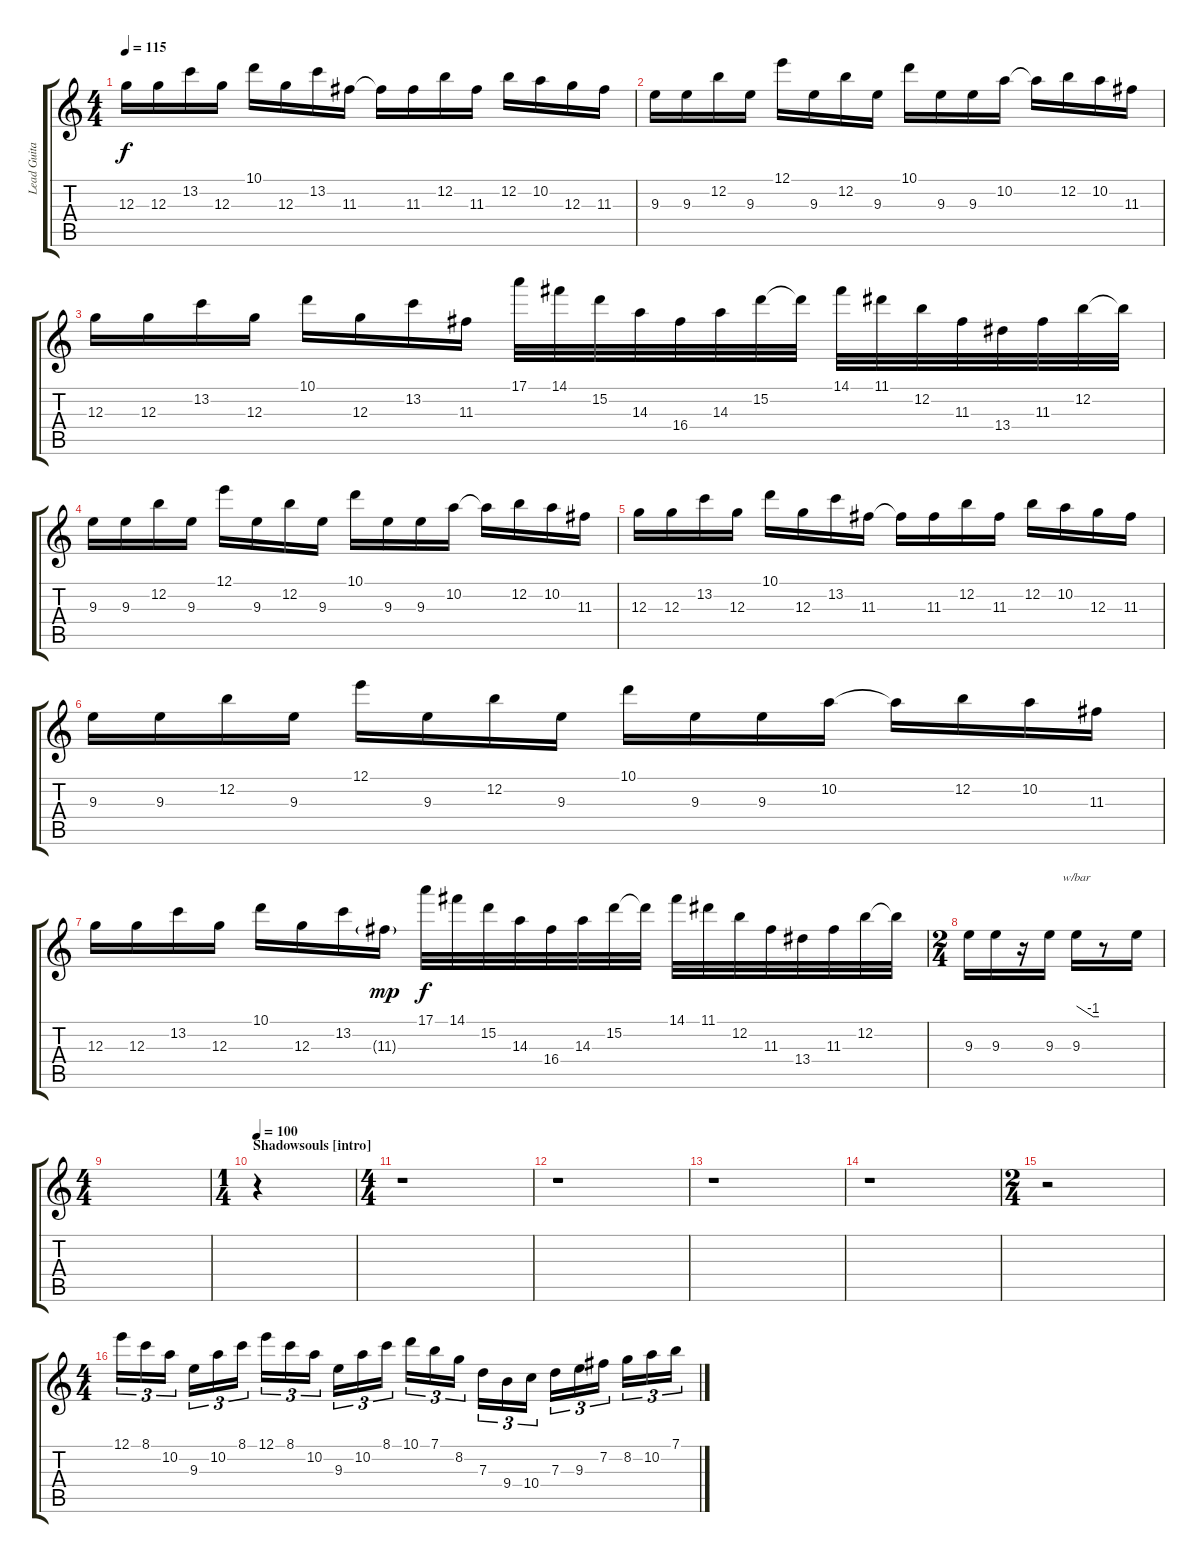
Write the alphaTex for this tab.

\track ("Lead Guitar" "Lead Guita") {instrument overdrivenguitar}
\staff {score tabs}
\tuning (E4 B3 G3 D3 A2 D2) {hide}
\ts (4 4)
\tempo 115
\clef g2
\ks c
12.3.16{dy f} 12.3.16 13.2.16 12.3.16 10.1.16 12.3.16 13.2.16 11.3.16 11.3{t}.16 11.3.16 12.2.16 11.3.16 12.2.16 10.2.16 12.3.16 11.3.16 |
9.3.16 9.3.16 12.2.16 9.3.16 12.1.16 9.3.16 12.2.16 9.3.16 10.1.16 9.3.16 9.3.16 10.2.16 10.2{t}.16 12.2.16 10.2.16 11.3.16 |
12.3.16 12.3.16 13.2.16 12.3.16 10.1.16 12.3.16 13.2.16 11.3.16 17.1.32 14.1.32 15.2.32 14.3.32 16.4.32 14.3.32 15.2.32 15.2{t}.32 14.1.32 11.1.32 12.2.32 11.3.32 13.4.32 11.3.32 12.2.32 12.2{t}.32 |
9.3.16 9.3.16 12.2.16 9.3.16 12.1.16 9.3.16 12.2.16 9.3.16 10.1.16 9.3.16 9.3.16 10.2.16 10.2{t}.16 12.2.16 10.2.16 11.3.16 |
12.3.16 12.3.16 13.2.16 12.3.16 10.1.16 12.3.16 13.2.16 11.3.16 11.3{t}.16 11.3.16 12.2.16 11.3.16 12.2.16 10.2.16 12.3.16 11.3.16 |
9.3.16 9.3.16 12.2.16 9.3.16 12.1.16 9.3.16 12.2.16 9.3.16 10.1.16 9.3.16 9.3.16 10.2.16 10.2{t}.16 12.2.16 10.2.16 11.3.16 |
12.3.16 12.3.16 13.2.16 12.3.16 10.1.16 12.3.16 13.2.16 11.3{g}.16{dy mp} 17.1.32{dy f} 14.1.32 15.2.32 14.3.32 16.4.32 14.3.32 15.2.32 15.2{t}.32 14.1.32 11.1.32 12.2.32 11.3.32 13.4.32 11.3.32 12.2.32 12.2{t}.32 |
\ts (2 4)
9.3.16 9.3.16 r.16 9.3.16 9.3.16{tbe (custom default 0 0 45 -4 60 -4)} r.8 9.3{t}.16 |
\ts (4 4)
|
\ts (1 4)
\section ("" "Shadowsouls [intro]")
\tempo 115
\tempo 100
r.4{instrument distortionguitar} |
\ts (4 4)
r.1 |
r.1 |
r.1 |
r.1 |
\ts (2 4)
r.2 |
\ts (4 4)
12.1.16{tu (3 2)} 8.1.16{tu (3 2)} 10.2.16{tu (3 2)} 9.3.16{tu (3 2)} 10.2.16{tu (3 2)} 8.1.16{tu (3 2)} 12.1.16{tu (3 2)} 8.1.16{tu (3 2)} 10.2.16{tu (3 2)} 9.3.16{tu (3 2)} 10.2.16{tu (3 2)} 8.1.16{tu (3 2)} 10.1.16{tu (3 2)} 7.1.16{tu (3 2)} 8.2.16{tu (3 2)} 7.3.16{tu (3 2)} 9.4.16{tu (3 2)} 10.4.16{tu (3 2)} 7.3.16{tu (3 2)} 9.3.16{tu (3 2)} 7.2.16{tu (3 2)} 8.2.16{tu (3 2)} 10.2.16{tu (3 2)} 7.1.16{tu (3 2)}
